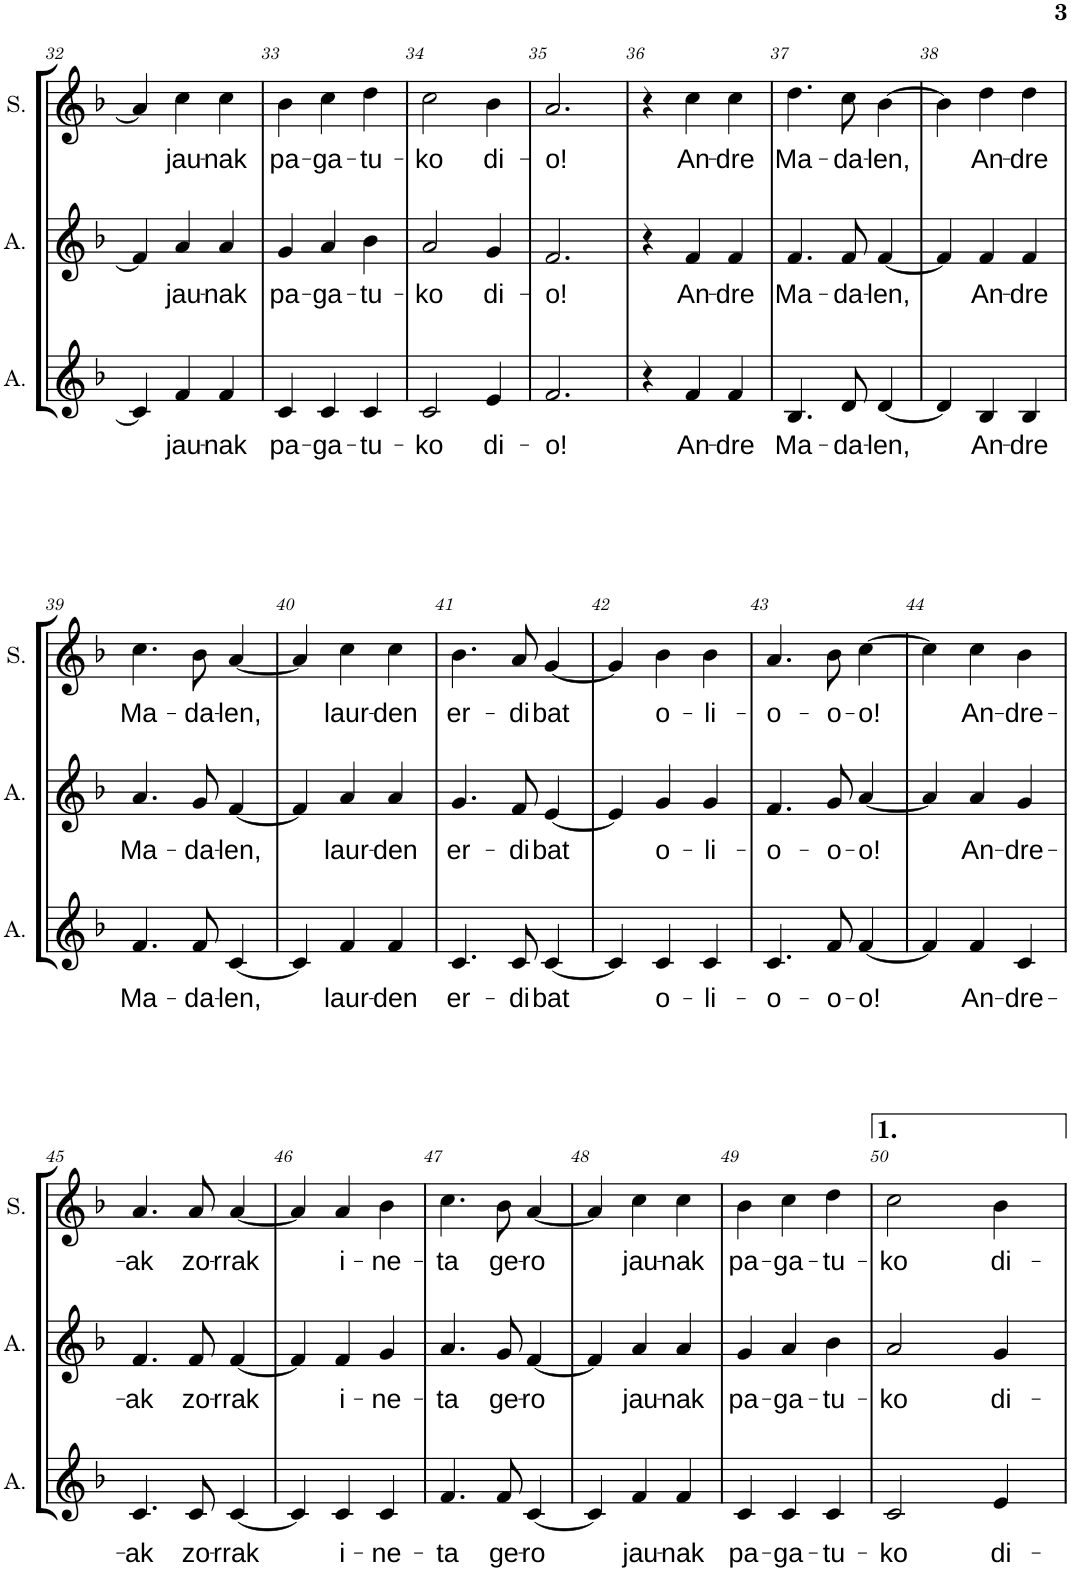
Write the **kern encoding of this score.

**kern	**text	**kern	**text	**kern	**text
*part3	*part3	*part2	*part2	*part1	*part1
*staff3	*staff3	*staff2	*staff2	*staff1	*staff1
*I"Alto	*	*I"Alto	*	*I"Soprano	*
*I'A.	*	*I'A.	*	*I'S.	*
!!LO:PB:g=z
*clefG2	*	*clefG2	*	*clefG2	*
*k[b-]	*	*k[b-]	*	*k[b-]	*
*M3/4	*	*M3/4	*	*M3/4	*
=32	=32	=32	=32	=32	=32
4c/]	.	4f/]	.	4a/]	.
!	!LO:LY:b	!	!LO:LY:b	!	!LO:LY:b
4f/	jau-	4a/	jau-	4cc\	jau-
!	!LO:LY:b	!	!LO:LY:b	!	!LO:LY:b
4f/	-nak	4a/	-nak	4cc\	-nak
=33	=33	=33	=33	=33	=33
!	!LO:LY:b	!	!LO:LY:b	!	!LO:LY:b
4c/	pa-	4g/	pa-	4b-\	pa-
!	!LO:LY:b	!	!LO:LY:b	!	!LO:LY:b
4c/	-ga-	4a/	-ga-	4cc\	-ga-
!	!LO:LY:b	!	!LO:LY:b	!	!LO:LY:b
4c/	-tu-	4b-\	-tu-	4dd\	-tu-
=34	=34	=34	=34	=34	=34
!	!LO:LY:b	!	!LO:LY:b	!	!LO:LY:b
2c/	-ko	2a/	-ko	2cc\	-ko
!	!LO:LY:b	!	!LO:LY:b	!	!LO:LY:b
4e/	di-	4g/	di-	4b-\	di-
=35	=35	=35	=35	=35	=35
!	!LO:LY:b	!	!LO:LY:b	!	!LO:LY:b
2.f/	-o!	2.f/	-o!	2.a/	-o!
=36	=36	=36	=36	=36	=36
4r	.	4r	.	4r	.
!	!LO:LY:b	!	!LO:LY:b	!	!LO:LY:b
4f/	An-	4f/	An-	4cc\	An-
!	!LO:LY:b	!	!LO:LY:b	!	!LO:LY:b
4f/	-dre	4f/	-dre	4cc\	-dre
=37	=37	=37	=37	=37	=37
!	!LO:LY:b	!	!LO:LY:b	!	!LO:LY:b
4.B-/	Ma-	4.f/	Ma-	4.dd\	Ma-
!	!LO:LY:b	!	!LO:LY:b	!	!LO:LY:b
8d/	-da-	8f/	-da-	8cc\	-da-
!	!LO:LY:b	!	!LO:LY:b	!	!LO:LY:b
[4d/	-len,	[4f/	-len,	[4b-\	-len,
=38	=38	=38	=38	=38	=38
4d/]	.	4f/]	.	4b-\]	.
!	!LO:LY:b	!	!LO:LY:b	!	!LO:LY:b
4B-/	An-	4f/	An-	4dd\	An-
!	!LO:LY:b	!	!LO:LY:b	!	!LO:LY:b
4B-/	-dre	4f/	-dre	4dd\	-dre
!!LO:LB:g=z
=39	=39	=39	=39	=39	=39
!	!LO:LY:b	!	!LO:LY:b	!	!LO:LY:b
4.f/	Ma-	4.a/	Ma-	4.cc\	Ma-
!	!LO:LY:b	!	!LO:LY:b	!	!LO:LY:b
8f/	-da-	8g/	-da-	8b-\	-da-
!	!LO:LY:b	!	!LO:LY:b	!	!LO:LY:b
[4c/	-len,	[4f/	-len,	[4a/	-len,
=40	=40	=40	=40	=40	=40
4c/]	.	4f/]	.	4a/]	.
!	!LO:LY:b	!	!LO:LY:b	!	!LO:LY:b
4f/	laur-	4a/	laur-	4cc\	laur-
!	!LO:LY:b	!	!LO:LY:b	!	!LO:LY:b
4f/	-den	4a/	-den	4cc\	-den
=41	=41	=41	=41	=41	=41
!	!LO:LY:b	!	!LO:LY:b	!	!LO:LY:b
4.c/	er-	4.g/	er-	4.b-\	er-
!	!LO:LY:b	!	!LO:LY:b	!	!LO:LY:b
8c/	-di	8f/	-di	8a/	-di
!	!LO:LY:b	!	!LO:LY:b	!	!LO:LY:b
[4c/	bat	[4e/	bat	[4g/	bat
=42	=42	=42	=42	=42	=42
4c/]	.	4e/]	.	4g/]	.
!	!LO:LY:b	!	!LO:LY:b	!	!LO:LY:b
4c/	o-	4g/	o-	4b-\	o-
!	!LO:LY:b	!	!LO:LY:b	!	!LO:LY:b
4c/	-li-	4g/	-li-	4b-\	-li-
=43	=43	=43	=43	=43	=43
!	!LO:LY:b	!	!LO:LY:b	!	!LO:LY:b
4.c/	-o-	4.f/	-o-	4.a/	-o-
!	!LO:LY:b	!	!LO:LY:b	!	!LO:LY:b
8f/	-o-	8g/	-o-	8b-\	-o-
!	!LO:LY:b	!	!LO:LY:b	!	!LO:LY:b
[4f/	-o!	[4a/	-o!	[4cc\	-o!
=44	=44	=44	=44	=44	=44
4f/]	.	4a/]	.	4cc\]	.
!	!LO:LY:b	!	!LO:LY:b	!	!LO:LY:b
4f/	An-	4a/	An-	4cc\	An-
!	!LO:LY:b	!	!LO:LY:b	!	!LO:LY:b
4c/	-dre-	4g/	-dre-	4b-\	-dre-
!!LO:LB:g=z
=45	=45	=45	=45	=45	=45
!	!LO:LY:b	!	!LO:LY:b	!	!LO:LY:b
4.c/	-ak	4.f/	-ak	4.a/	-ak
!	!LO:LY:b	!	!LO:LY:b	!	!LO:LY:b
8c/	zo-	8f/	zo-	8a/	zo-
!	!LO:LY:b	!	!LO:LY:b	!	!LO:LY:b
[4c/	-rrak	[4f/	-rrak	[4a/	-rrak
=46	=46	=46	=46	=46	=46
4c/]	.	4f/]	.	4a/]	.
!	!LO:LY:b	!	!LO:LY:b	!	!LO:LY:b
4c/	i-	4f/	i-	4a/	i-
!	!LO:LY:b	!	!LO:LY:b	!	!LO:LY:b
4c/	-ne-	4g/	-ne-	4b-\	-ne-
=47	=47	=47	=47	=47	=47
!	!LO:LY:b	!	!LO:LY:b	!	!LO:LY:b
4.f/	-ta	4.a/	-ta	4.cc\	-ta
!	!LO:LY:b	!	!LO:LY:b	!	!LO:LY:b
8f/	ge-	8g/	ge-	8b-\	ge-
!	!LO:LY:b	!	!LO:LY:b	!	!LO:LY:b
[4c/	-ro	[4f/	-ro	[4a/	-ro
=48	=48	=48	=48	=48	=48
4c/]	.	4f/]	.	4a/]	.
!	!LO:LY:b	!	!LO:LY:b	!	!LO:LY:b
4f/	jau-	4a/	jau-	4cc\	jau-
!	!LO:LY:b	!	!LO:LY:b	!	!LO:LY:b
4f/	-nak	4a/	-nak	4cc\	-nak
=49	=49	=49	=49	=49	=49
!	!LO:LY:b	!	!LO:LY:b	!	!LO:LY:b
4c/	pa-	4g/	pa-	4b-\	pa-
!	!LO:LY:b	!	!LO:LY:b	!	!LO:LY:b
4c/	-ga-	4a/	-ga-	4cc\	-ga-
!	!LO:LY:b	!	!LO:LY:b	!	!LO:LY:b
4c/	-tu-	4b-\	-tu-	4dd\	-tu-
=50	=50	=50	=50	=50	=50
!	!LO:LY:b	!	!LO:LY:b	!	!LO:LY:b
2c/	-ko	2a/	-ko	2cc\	-ko
!	!LO:LY:b	!	!LO:LY:b	!	!LO:LY:b
4e/	di-	4g/	di-	4b-\	di-
=	=	=	=	=	=
*-	*-	*-	*-	*-	*-
